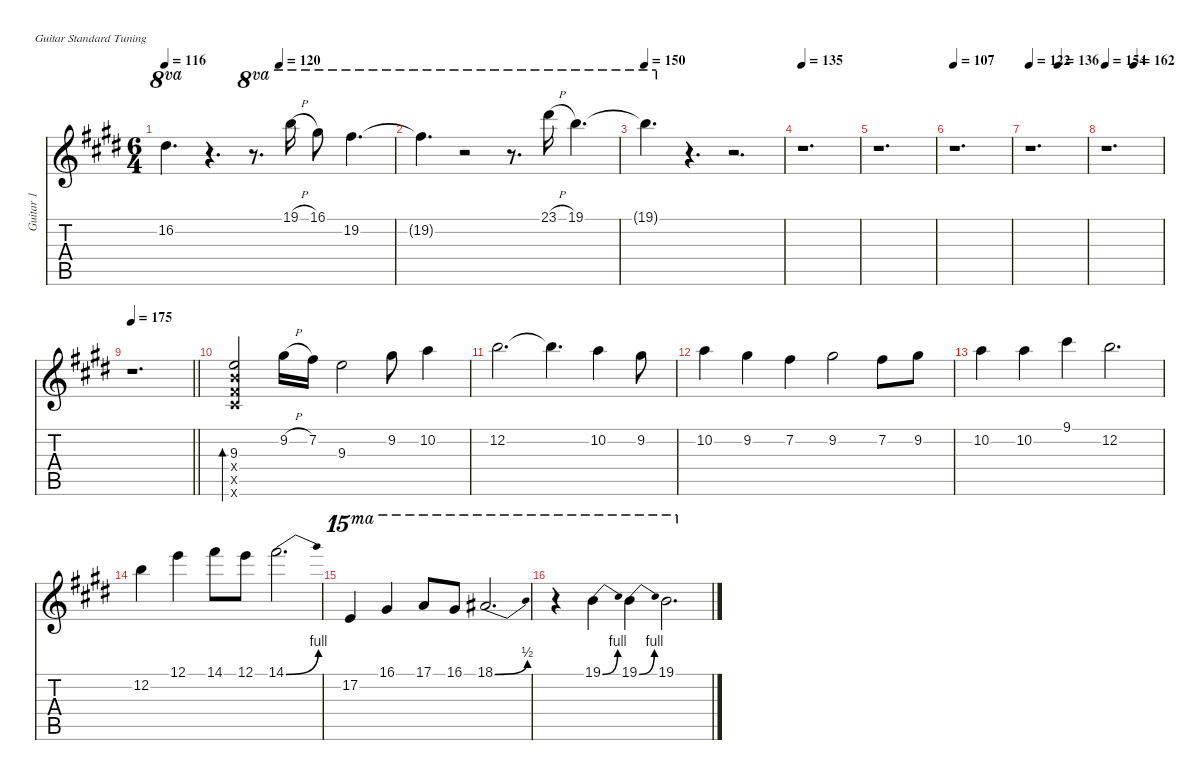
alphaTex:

\defaultSystemsLayout 4
\hideDynamics
\bracketExtendMode nobrackets
\firstSystemTrackNameMode fullname
\otherSystemsTrackNameMode fullname
\otherSystemsTrackNameOrientation horizontal
\track ("Guitar 1" "n.guit.") {instrument acousticguitarnylon}
\staff {score tabs}
\tuning (E4 B3 G3 D3 A2 E2)
\ts (6 4)
\tempo 116
\tempo (120 0.5)
\clef g2
\ks e
16.2{t acc #}.4{d ot 8va dy f} r.4{d} r.8{d ot 8va} 19.1{h acc forcenatural}.16{ot 8va} 16.1{acc #}.8{ot 8va} 19.2{acc #}.4{d ot 8va} |
19.2{t acc #}.4{d ot 8va} r.2{ot 8va} r.8{d ot 8va} 23.1{h acc #}.16{ot 8va} 19.1{acc forcenatural}.4{d ot 8va} |
\tempo 150
19.1{t acc forcenatural}.4{d ot 8va} r.4{d} r.2{d} |
\tempo 135
r.1{d} |
r.1{d} |
\tempo 107
r.1{d} |
\tempo 122
\tempo (136 0.5)
r.1{d} |
\tempo 154
\tempo (162 0.5)
r.1{d} |
\tempo 175
\barLineRight lightlight
r.1{d} |
(9.3{acc forcenatural} 9.4{x acc forcenatural} 9.5{x acc #} 9.6{x acc #}).2{bd 240} 9.2{h acc #}.16 7.2{acc #}.16 9.3{acc forcenatural}.2 9.2{acc #}.8 10.2{acc forcenatural}.4 |
12.2{acc forcenatural}.2{d} 12.2{t acc forcenatural}.4{d} 10.2{acc forcenatural}.4 9.2{acc #}.8 |
10.2{acc forcenatural}.4 9.2{acc #}.4 7.2{acc #}.4 9.2{acc #}.2 7.2{acc #}.8 9.2{acc #}.8 |
10.2{acc forcenatural}.4 10.2{acc forcenatural}.4 9.1{acc #}.4 12.2{acc forcenatural}.2{d} |
12.2{acc forcenatural}.4 12.1{acc forcenatural}.4 14.1{acc #}.8 12.1{acc forcenatural}.8 14.1{be (bend 0 0 15 4) acc #}.2{d} |
17.2{acc forcenatural}.4{ot 15ma} 16.1{acc #}.4{ot 15ma} 17.1{acc forcenatural}.8{ot 15ma} 16.1{acc #}.8{ot 15ma} 18.1{be (bend 0 0 15 2) acc #}.2{d ot 15ma} |
r.4{ot 15ma} 19.1{be (bend 0 0 15 4) acc forcenatural}.4{ot 15ma} 19.1{be (bend 0 0 15 4) acc forcenatural}.4{ot 15ma} 19.1{acc forcenatural}.2{d ot 15ma}
